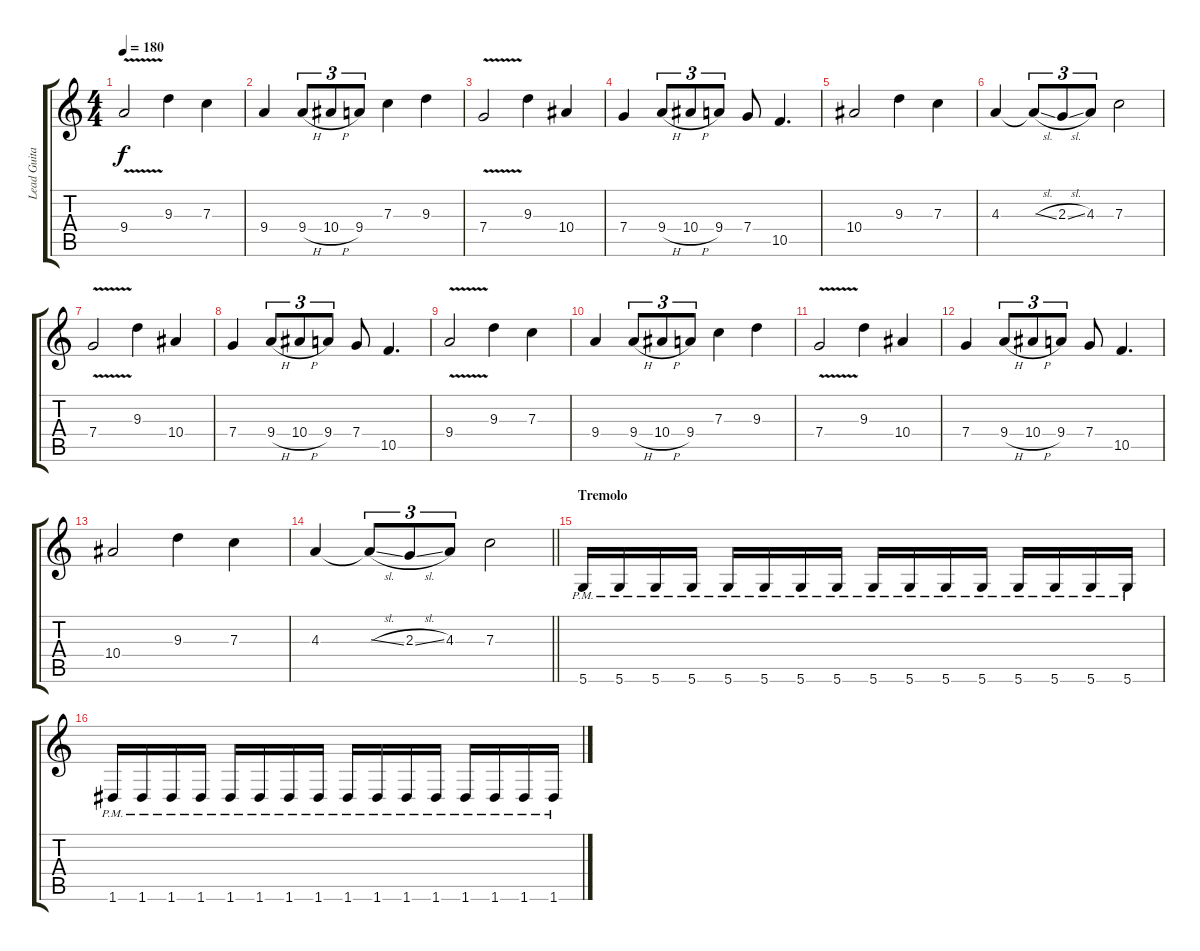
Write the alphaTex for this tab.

\track ("Lead Guitar" "Lead Guita") {instrument overdrivenguitar}
\staff {score tabs}
\tuning (D4 A3 F3 C3 G2 D2) {hide}
\ts (4 4)
\tempo 180
\clef g2
\ks c
9.4{v}.2{dy f} 9.3.4 7.3.4 |
9.4.4 9.4{h}.8{tu (3 2)} 10.4{h}.8{tu (3 2)} 9.4.8{tu (3 2)} 7.3.4 9.3.4 |
7.4{v}.2 9.3.4 10.4.4 |
7.4.4 9.4{h}.8{tu (3 2)} 10.4{h}.8{tu (3 2)} 9.4.8{tu (3 2)} 7.4.8 10.5.4{d} |
10.4.2 9.3.4 7.3.4 |
4.3.4 4.3{sl t}.8{tu (3 2)} 2.3{sl}.8{tu (3 2)} 4.3.8{tu (3 2)} 7.3.2 |
7.4{v}.2 9.3.4 10.4.4 |
7.4.4 9.4{h}.8{tu (3 2)} 10.4{h}.8{tu (3 2)} 9.4.8{tu (3 2)} 7.4.8 10.5.4{d} |
9.4{v}.2 9.3.4 7.3.4 |
9.4.4 9.4{h}.8{tu (3 2)} 10.4{h}.8{tu (3 2)} 9.4.8{tu (3 2)} 7.3.4 9.3.4 |
7.4{v}.2 9.3.4 10.4.4 |
7.4.4 9.4{h}.8{tu (3 2)} 10.4{h}.8{tu (3 2)} 9.4.8{tu (3 2)} 7.4.8 10.5.4{d} |
10.4.2 9.3.4 7.3.4 |
\barLineRight lightlight
4.3.4 4.3{sl t}.8{tu (3 2)} 2.3{sl}.8{tu (3 2)} 4.3.8{tu (3 2)} 7.3.2 |
\section ("" "Tremolo")
5.6{pm}.16{volume 16 instrument distortionguitar} 5.6{pm}.16 5.6{pm}.16 5.6{pm}.16 5.6{pm}.16 5.6{pm}.16 5.6{pm}.16 5.6{pm}.16 5.6{pm}.16 5.6{pm}.16 5.6{pm}.16 5.6{pm}.16 5.6{pm}.16 5.6{pm}.16 5.6{pm}.16 5.6{pm}.16 |
1.6{pm}.16 1.6{pm}.16 1.6{pm}.16 1.6{pm}.16 1.6{pm}.16 1.6{pm}.16 1.6{pm}.16 1.6{pm}.16 1.6{pm}.16 1.6{pm}.16 1.6{pm}.16 1.6{pm}.16 1.6{pm}.16 1.6{pm}.16 1.6{pm}.16 1.6{pm}.16
